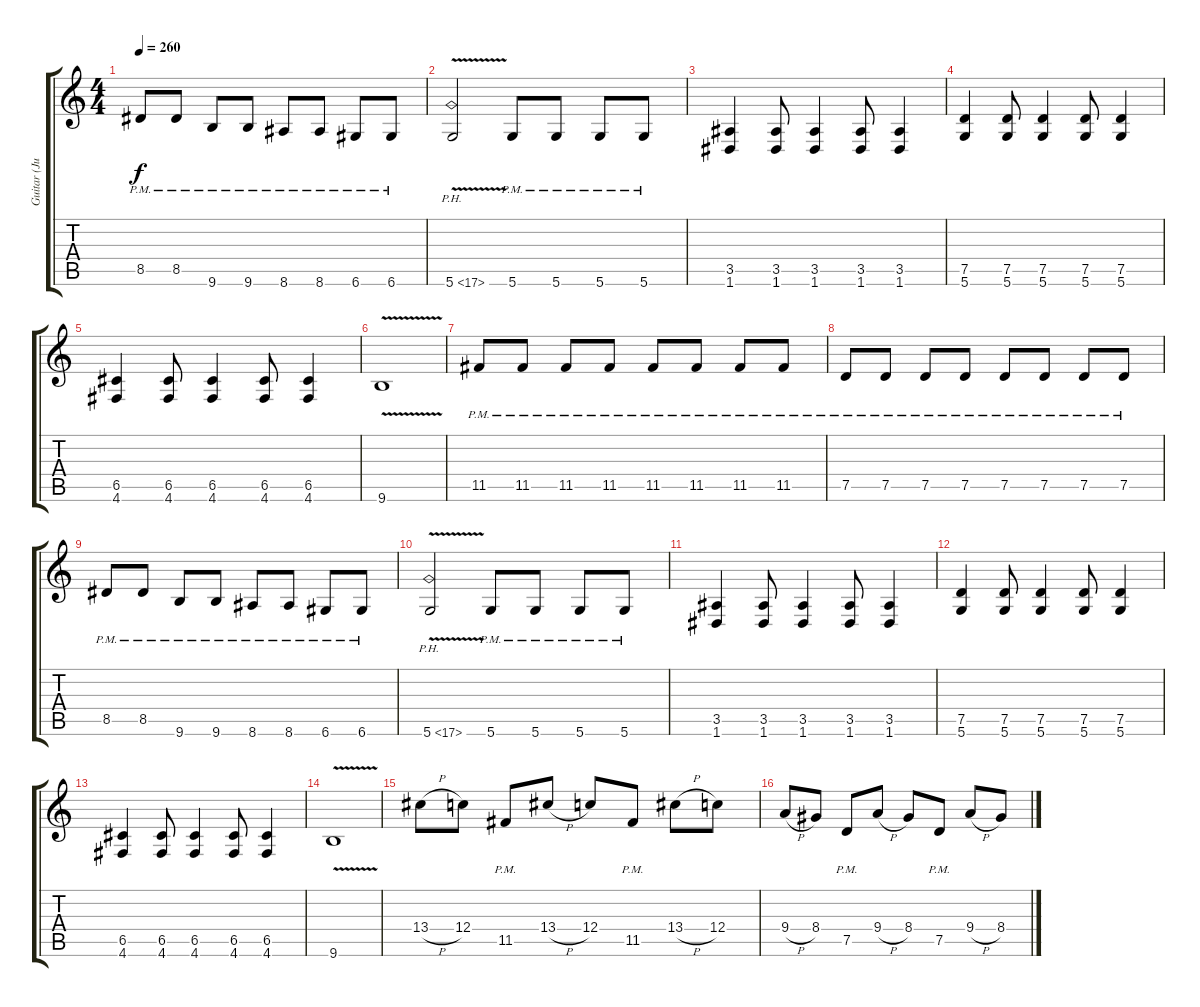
\track ("Guitar (Juha)" "Guitar (Ju") {instrument distortionguitar}
\staff {score tabs}
\tuning (D4 A3 F3 C3 G2 D2) {hide}
\ts (4 4)
\tempo 260
\clef g2
\ks c
8.5{pm}.8{dy f} 8.5{pm}.8 9.6{pm}.8 9.6{pm}.8 8.6{pm}.8 8.6{pm}.8 6.6{pm}.8 6.6{pm}.8 |
5.6{ph 12 v}.2 5.6{pm}.8 5.6{pm}.8 5.6{pm}.8 5.6{pm}.8 |
(3.5 1.6).4 (3.5 1.6).8 (3.5 1.6).4 (3.5 1.6).8 (3.5 1.6).4 |
(7.5 5.6).4 (7.5 5.6).8 (7.5 5.6).4 (7.5 5.6).8 (7.5 5.6).4 |
(6.5 4.6).4 (6.5 4.6).8 (6.5 4.6).4 (6.5 4.6).8 (6.5 4.6).4 |
9.6{v}.1 |
11.5{pm}.8 11.5{pm}.8 11.5{pm}.8 11.5{pm}.8 11.5{pm}.8 11.5{pm}.8 11.5{pm}.8 11.5{pm}.8 |
7.5{pm}.8 7.5{pm}.8 7.5{pm}.8 7.5{pm}.8 7.5{pm}.8 7.5{pm}.8 7.5{pm}.8 7.5{pm}.8 |
8.5{pm}.8 8.5{pm}.8 9.6{pm}.8 9.6{pm}.8 8.6{pm}.8 8.6{pm}.8 6.6{pm}.8 6.6{pm}.8 |
5.6{ph 12 v}.2 5.6{pm}.8 5.6{pm}.8 5.6{pm}.8 5.6{pm}.8 |
(3.5 1.6).4 (3.5 1.6).8 (3.5 1.6).4 (3.5 1.6).8 (3.5 1.6).4 |
(7.5 5.6).4 (7.5 5.6).8 (7.5 5.6).4 (7.5 5.6).8 (7.5 5.6).4 |
(6.5 4.6).4 (6.5 4.6).8 (6.5 4.6).4 (6.5 4.6).8 (6.5 4.6).4 |
9.6{v}.1 |
13.4{h}.8 12.4.8 11.5{pm}.8 13.4{h}.8 12.4.8 11.5{pm}.8 13.4{h}.8 12.4.8 |
9.4{h}.8 8.4.8 7.5{pm}.8 9.4{h}.8 8.4.8 7.5{pm}.8 9.4{h}.8 8.4.8
